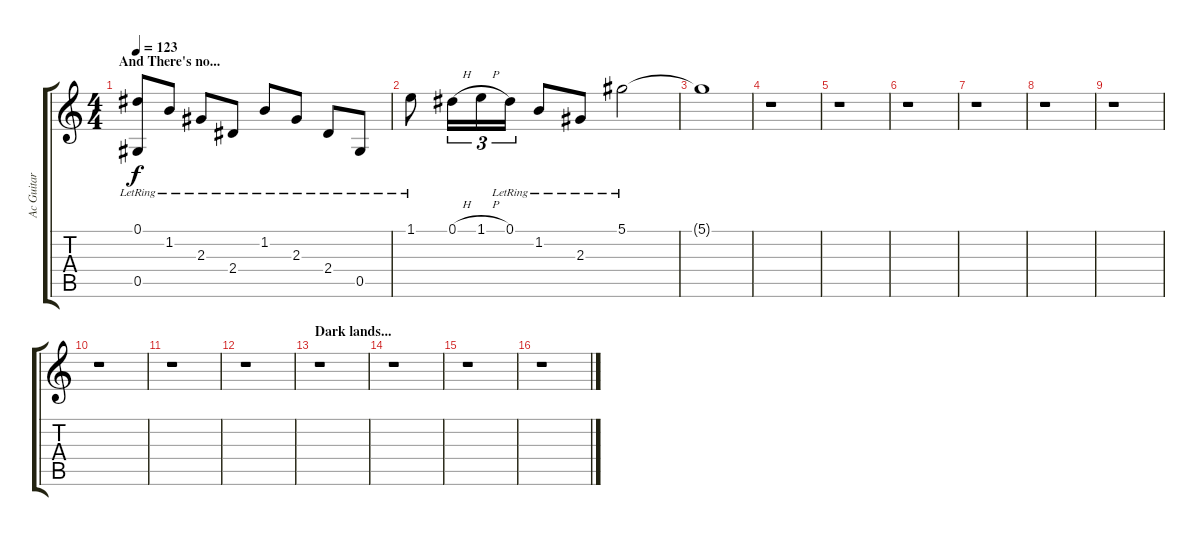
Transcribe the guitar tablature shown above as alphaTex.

\track ("Ac Guitar 1" "Ac Guitar ") {instrument acousticguitarsteel}
\staff {score tabs}
\tuning (Eb4 Bb3 Gb3 Db3 Ab2 Eb2) {hide}
\ts (4 4)
\section ("" "And There's no...")
\tempo 123
\clef g2
\ks c
(0.1{lr} 0.5{lr}).8{dy f} 1.2{lr}.8 2.3{lr}.8 2.4{lr}.8 1.2{lr}.8 2.3{lr}.8 2.4{lr}.8 0.5{lr}.8 |
1.1{lr}.8 0.1{h}.16{tu (3 2)} 1.1{h}.16{tu (3 2)} 0.1{lr}.16{tu (3 2)} 1.2{lr}.8 2.3{lr}.8 5.1{lr}.2 |
5.1{t}.1 |
r.1 |
r.1 |
r.1 |
r.1 |
r.1 |
r.1 |
r.1 |
r.1 |
r.1 |
\section ("" "Dark lands...")
r.1 |
r.1 |
r.1 |
r.1
